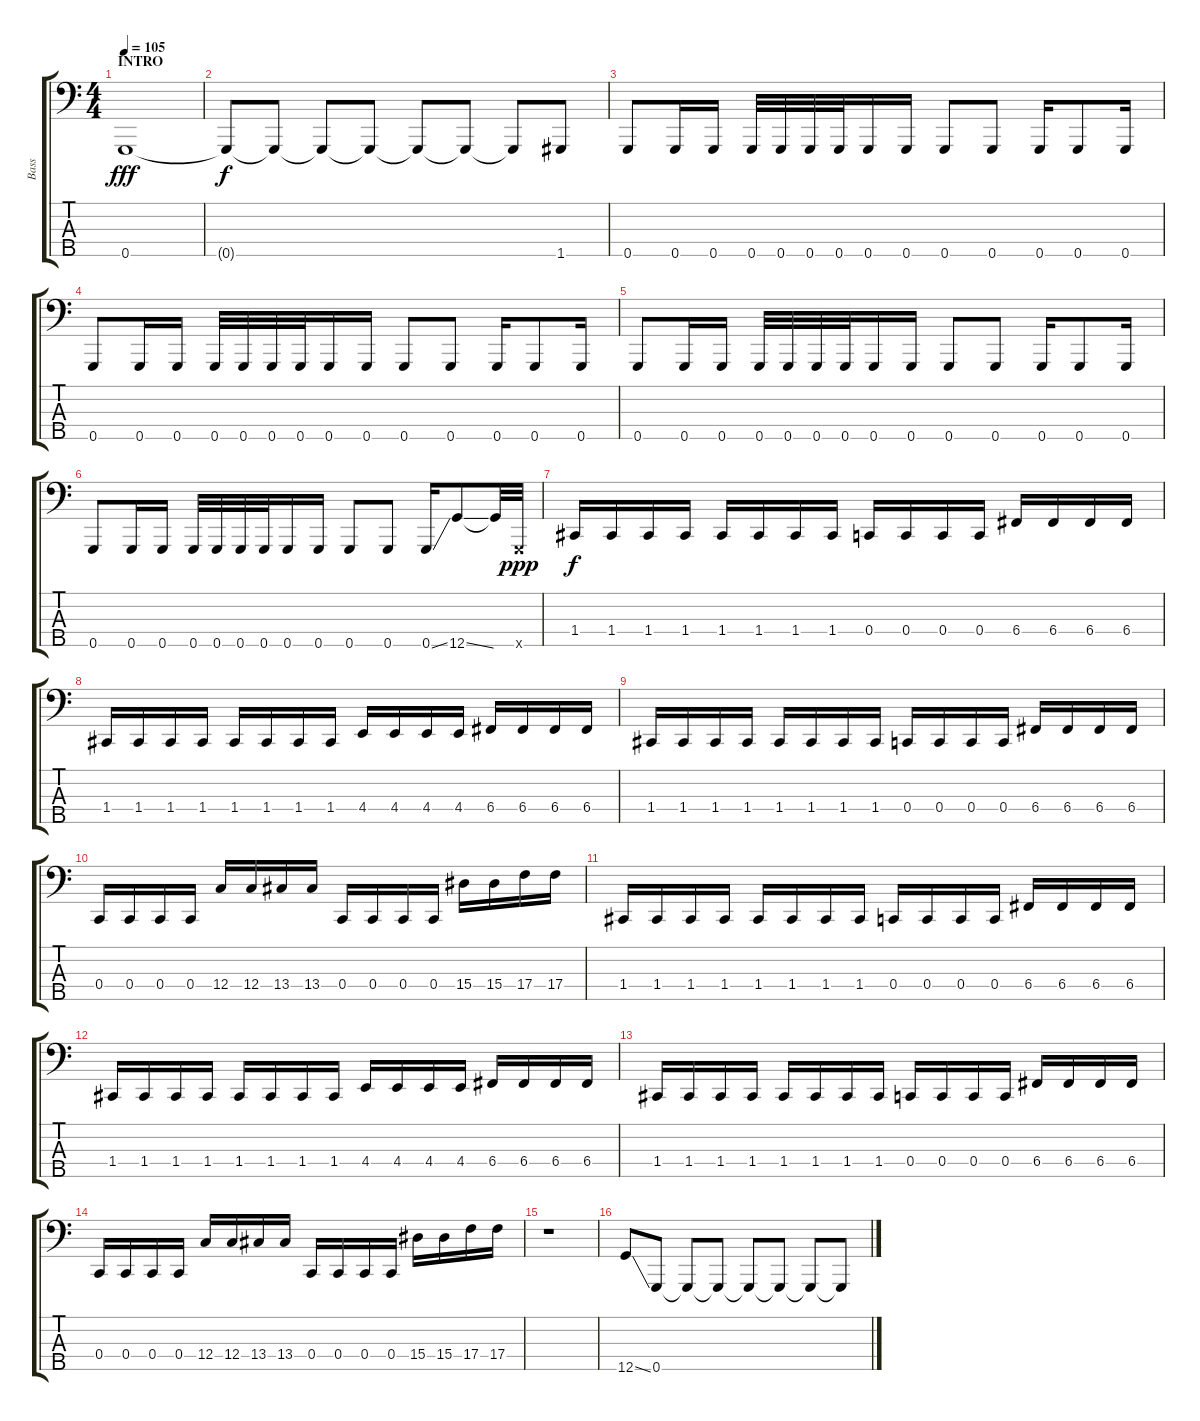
\track ("Bass" "Bass") {instrument electricbasspick}
\staff {score tabs}
\tuning (F2 C2 G1 C1 G0) {hide}
\ts (4 4)
\section ("" "INTRO")
\tempo 105
\clef f4
\ks c
0.5.1{dy fff instrument electricbasspick} |
0.5{t}.8{dy f} 0.5{t}.8 0.5{t}.8 0.5{t}.8 0.5{t}.8 0.5{t}.8 0.5{t}.8 1.5.8 |
0.5.8 0.5.16 0.5.16 0.5.32 0.5.32 0.5.32 0.5.32 0.5.16 0.5.16 0.5.8 0.5.8 0.5.16 0.5.8 0.5.16 |
0.5.8 0.5.16 0.5.16 0.5.32 0.5.32 0.5.32 0.5.32 0.5.16 0.5.16 0.5.8 0.5.8 0.5.16 0.5.8 0.5.16 |
0.5.8 0.5.16 0.5.16 0.5.32 0.5.32 0.5.32 0.5.32 0.5.16 0.5.16 0.5.8 0.5.8 0.5.16 0.5.8 0.5.16 |
0.5.8 0.5.16 0.5.16 0.5.32 0.5.32 0.5.32 0.5.32 0.5.16 0.5.16 0.5.8 0.5.8 0.5{ss}.16 12.5{ss}.8 12.5{t}.32 0.5{x}.32{dy ppp} |
1.4.16{dy f} 1.4.16 1.4.16 1.4.16 1.4.16 1.4.16 1.4.16 1.4.16 0.4.16 0.4.16 0.4.16 0.4.16 6.4.16 6.4.16 6.4.16 6.4.16 |
1.4.16 1.4.16 1.4.16 1.4.16 1.4.16 1.4.16 1.4.16 1.4.16 4.4.16 4.4.16 4.4.16 4.4.16 6.4.16 6.4.16 6.4.16 6.4.16 |
1.4.16 1.4.16 1.4.16 1.4.16 1.4.16 1.4.16 1.4.16 1.4.16 0.4.16 0.4.16 0.4.16 0.4.16 6.4.16 6.4.16 6.4.16 6.4.16 |
0.4.16 0.4.16 0.4.16 0.4.16 12.4.16 12.4.16 13.4.16 13.4.16 0.4.16 0.4.16 0.4.16 0.4.16 15.4.16 15.4.16 17.4.16 17.4.16 |
1.4.16 1.4.16 1.4.16 1.4.16 1.4.16 1.4.16 1.4.16 1.4.16 0.4.16 0.4.16 0.4.16 0.4.16 6.4.16 6.4.16 6.4.16 6.4.16 |
1.4.16 1.4.16 1.4.16 1.4.16 1.4.16 1.4.16 1.4.16 1.4.16 4.4.16 4.4.16 4.4.16 4.4.16 6.4.16 6.4.16 6.4.16 6.4.16 |
1.4.16 1.4.16 1.4.16 1.4.16 1.4.16 1.4.16 1.4.16 1.4.16 0.4.16 0.4.16 0.4.16 0.4.16 6.4.16 6.4.16 6.4.16 6.4.16 |
0.4.16 0.4.16 0.4.16 0.4.16 12.4.16 12.4.16 13.4.16 13.4.16 0.4.16 0.4.16 0.4.16 0.4.16 15.4.16 15.4.16 17.4.16 17.4.16 |
r.1 |
12.5{ss}.8 0.5.8 0.5{t}.8 0.5{t}.8 0.5{t}.8 0.5{t}.8 0.5{t}.8 0.5{t}.8
